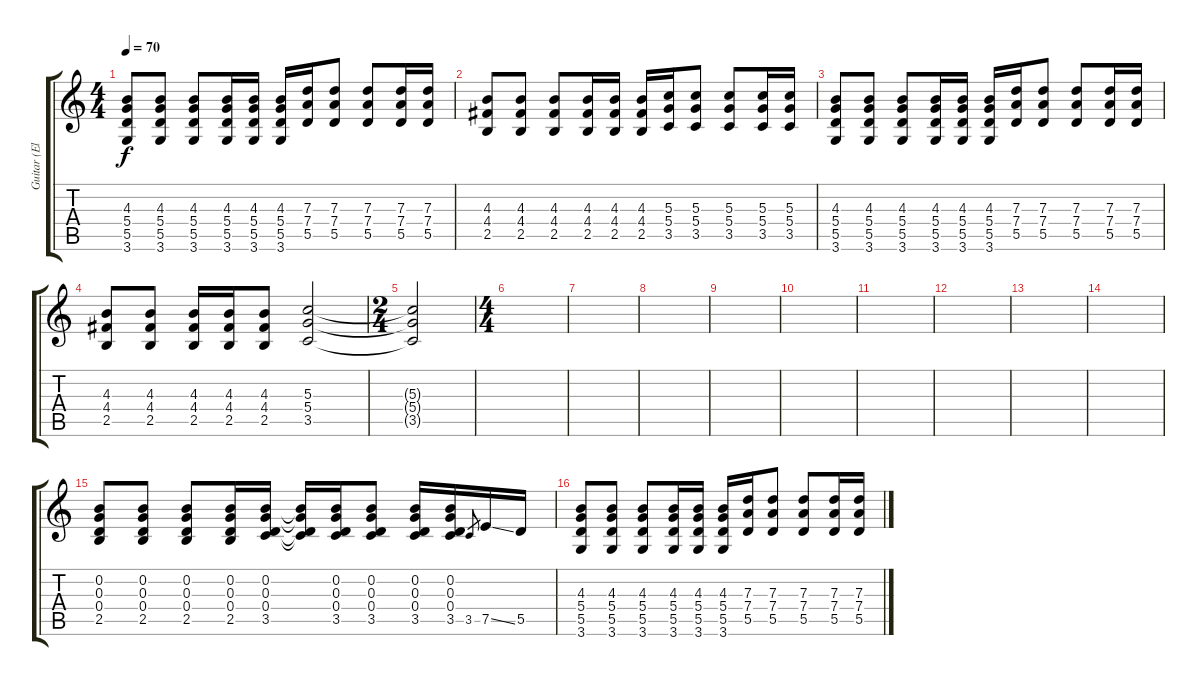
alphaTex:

\track ("Guitar (Elec.)" "Guitar (El") {instrument distortionguitar}
\staff {score tabs}
\tuning (E4 B3 G3 D3 A2 E2) {hide}
\ts (4 4)
\tempo 70
\clef g2
\ks c
(4.3 5.4 5.5 3.6).8{dy f} (4.3 5.4 5.5 3.6).8 (4.3 5.4 5.5 3.6).8 (4.3 5.4 5.5 3.6).16 (4.3 5.4 5.5 3.6).16 (4.3 5.4 5.5 3.6).16 (7.3 7.4 5.5).16 (7.3 7.4 5.5).8 (7.3 7.4 5.5).8 (7.3 7.4 5.5).16 (7.3 7.4 5.5).16 |
(4.3 4.4 2.5).8 (4.3 4.4 2.5).8 (4.3 4.4 2.5).8 (4.3 4.4 2.5).16 (4.3 4.4 2.5).16 (4.3 4.4 2.5).16 (5.3 5.4 3.5).16 (5.3 5.4 3.5).8 (5.3 5.4 3.5).8 (5.3 5.4 3.5).16 (5.3 5.4 3.5).16 |
(4.3 5.4 5.5 3.6).8 (4.3 5.4 5.5 3.6).8 (4.3 5.4 5.5 3.6).8 (4.3 5.4 5.5 3.6).16 (4.3 5.4 5.5 3.6).16 (4.3 5.4 5.5 3.6).16 (7.3 7.4 5.5).16 (7.3 7.4 5.5).8 (7.3 7.4 5.5).8 (7.3 7.4 5.5).16 (7.3 7.4 5.5).16 |
(4.3 4.4 2.5).8 (4.3 4.4 2.5).8 (4.3 4.4 2.5).16 (4.3 4.4 2.5).16 (4.3 4.4 2.5).8 (5.3 5.4 3.5).2 |
\ts (2 4)
(5.3{t} 5.4{t} 3.5{t}).2 |
\ts (4 4)
|
|
|
|
|
|
|
|
|
(0.2 0.3 0.4 2.5).8 (0.2 0.3 0.4 2.5).8 (0.2 0.3 0.4 2.5).8 (0.2 0.3 0.4 2.5).16 (0.2 0.3 0.4 3.5).16 (0.2{t} 0.3{t} 0.4{t} 3.5{t}).16 (0.2 0.3 0.4 3.5).16 (0.2 0.3 0.4 3.5).8 (0.2 0.3 0.4 3.5).16 (0.2 0.3 0.4 3.5).16 3.5.8{gr} 7.5{ss}.16 5.5.16 |
(4.3 5.4 5.5 3.6).8 (4.3 5.4 5.5 3.6).8 (4.3 5.4 5.5 3.6).8 (4.3 5.4 5.5 3.6).16 (4.3 5.4 5.5 3.6).16 (4.3 5.4 5.5 3.6).16 (7.3 7.4 5.5).16 (7.3 7.4 5.5).8 (7.3 7.4 5.5).8 (7.3 7.4 5.5).16 (7.3 7.4 5.5).16
